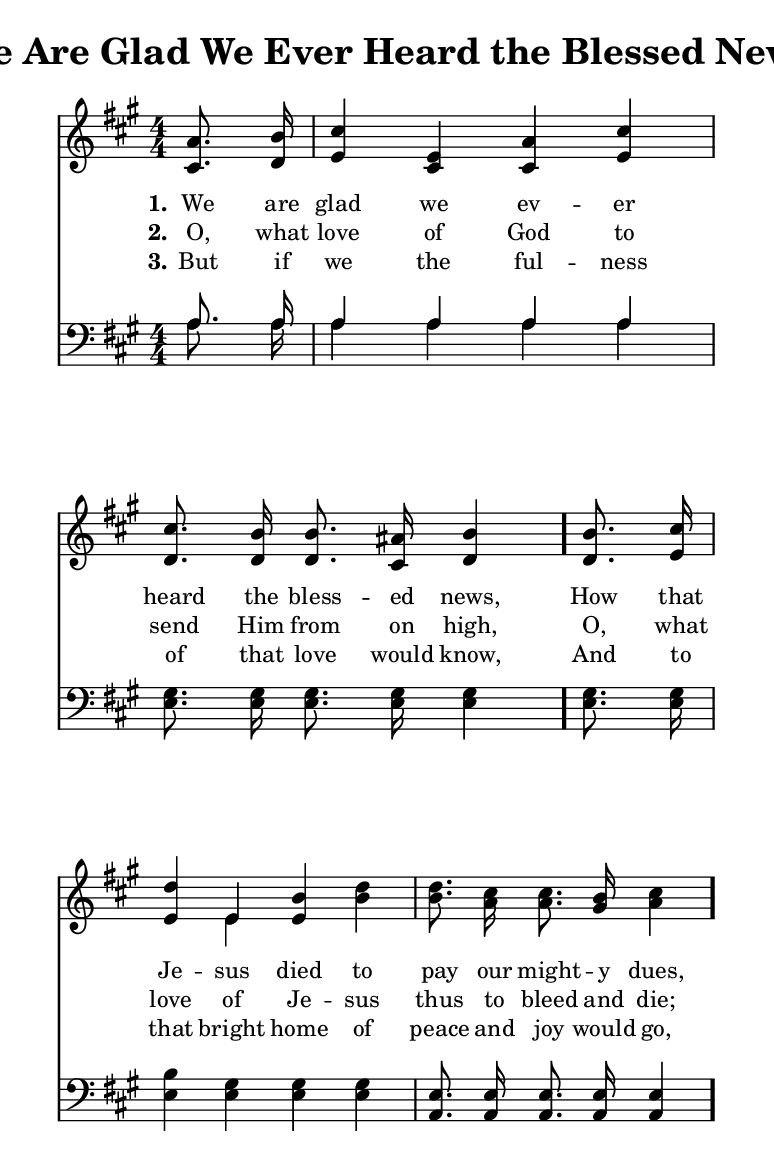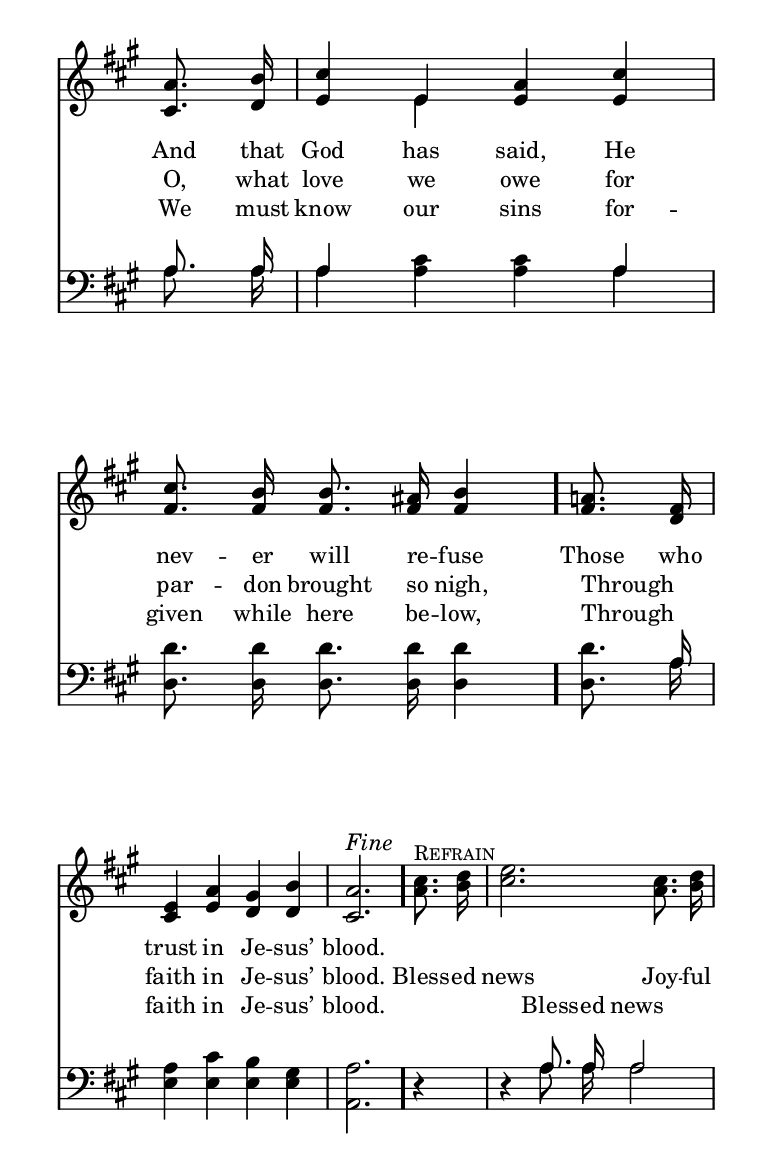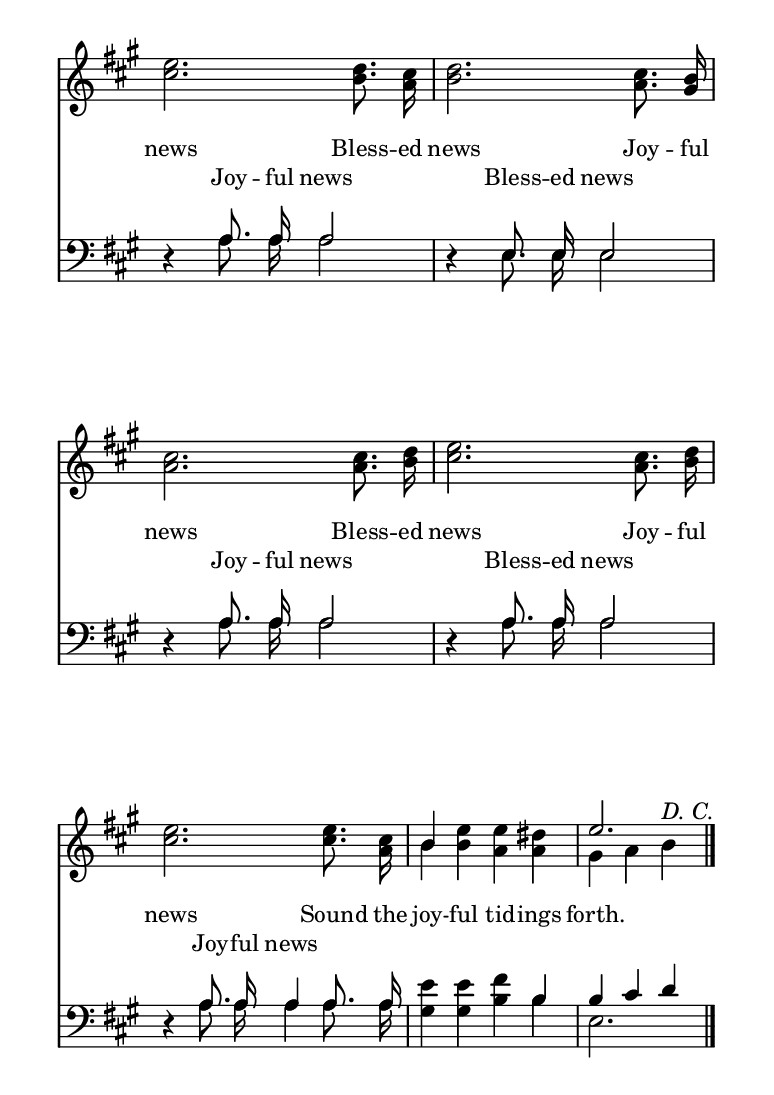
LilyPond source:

\include "common/global.ily"
\paper {
  \include "common/paper.ily"
  ragged-last-bottom = ##t
  page-count = #(cond (is-eogsized 2) (#t #f))
  system-count = #(cond (is-eogsized 6) (#t #f))
}

\header{
  %children
  hymnnumber = "365"
  title = "We Are Glad We Ever Heard the Blessed News"
  tunename = "Marching On"
  meter = ""
  poet = ""
  composer = ""
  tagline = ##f
}

global = {
  \include "common/overrides.ily"
  \override Staff.TimeSignature.style = #'numbered
  \time 4/4
  \override Score.MetronomeMark.transparent = ##t % hide all fermata changes too
  \tempo 4=90
  \key a \major
  \partial 4
  \autoBeamOff
}

patternA = { c8. c16 | c4 c c c | c8. c16 c8. c16 c4 }
patternB = { c8. c16 | c4 c c c | c2. }

patternC = { c8. c16 | c2. }
patternD = { r4 c8. c16 c2 }

notesSopranoFirst = {
\relative c'' {

  \changePitch \patternA { a b | cis e, a cis | cis b b ais b }
  \changePitch \patternA { b cis | d e, b' d | d cis cis b cis }
  \changePitch \patternA { a b | cis e, a cis | cis b b ais b }
  \changePitch \patternB { a fis | e a gis b | a^\markup{\italic Fine} }

}
}

notesSoprano = {
\global
\relative c'' {

  \notesSopranoFirst

  << s^\markup { \small \caps "Refrain" }
  \changePitch \patternC { cis d | e } >>
  \changePitch \patternC { cis d | e }
  \changePitch \patternC { d cis | d }
  \changePitch \patternC { cis b | cis }
  \changePitch \patternC { cis d | e }
  \changePitch \patternC { cis d | e }
  \changePitch \patternB { e cis | b e e dis | e }

  \bar "|."

}
}

notesAltoFirst = {
\relative e' {

  \changePitch \patternA { cis d | e cis cis e | d d d cis d }
  \changePitch \patternA { d e | e e e b' | b a a gis a }
  \changePitch \patternA { cis, d | e e e e | fis fis fis fis fis }
  \changePitch \patternB { fis d | cis e d d | cis }

}
}

notesAlto = {
\global
\relative e' {

  \notesAltoFirst

  \changePitch \patternC { a b | cis }
  \changePitch \patternC { a b | cis }
  \changePitch \patternC { b a | b }
  \changePitch \patternC { a gis | a }
  \changePitch \patternC { a b | cis }
  \changePitch \patternC { a b | cis }
  \changePitch \patternB { cis a | b b a a | } gis4 a b^\markup{\italic{D. C.}}

}
}

notesTenorFirst = {
\relative a {

  \changePitch \patternA { a a | a a a a | gis gis gis gis gis }
  \changePitch \patternA { gis gis | b gis gis gis | e e e e e }
  \changePitch \patternA { a a | a cis cis a | d d d d d }
  \changePitch \patternB { d a | a cis b gis | a }

}
}

notesTenor = {
\global
\relative a {

  \notesTenorFirst

  r4 |
  \changePitch \patternD { a a a | }
  \changePitch \patternD { a a a | }
  \changePitch \patternD { e e e | }
  \changePitch \patternD { a a a | }
  \changePitch \patternD { a a a | }
  \changePitch \patternD { a a } a4
  \changePitch \patternB { a a | e' e fis b, | } b4 cis d

}
}

notesBassFirst = {
\relative f {

  \changePitch \patternA { a a | a a a a | e e e e e }
  \changePitch \patternA { e e | e e e e | a, a a a a }
  \changePitch \patternA { a' a | a a a a | d, d d d d }
  \changePitch \patternB { d a' | e e e e | a, }

}
}

notesBass = {
\global
\relative f {

  \notesBassFirst

  r4 |
  \changePitch \patternD { a a a | }
  \changePitch \patternD { a a a | }
  \changePitch \patternD { e e e | }
  \changePitch \patternD { a a a | }
  \changePitch \patternD { a a a | }
  \changePitch \patternD { a a } a4
  \changePitch \patternB { a a | gis gis b b | e, }

}
}

Refrain = \lyricmode {

Bless -- ed news
Joy -- ful news
%{HIDE>%} Bless -- ed news %{<HIDE%}
%{HIDE>%} Joy -- ful news %{<HIDE%}
%{HIDE>%} Bless -- ed news %{<HIDE%}
%{HIDE>%} Joy -- ful news %{<HIDE%}
Sound the joy -- ful tid -- ings forth. \bar "."

}

underWords = \lyricmode {

\repeat unfold 40 \skip 4
Bless -- ed news
Joy -- ful news
Bless -- ed news
Joy -- ful news
Bless -- ed news
Joy -- ful news

}

wordsA = \lyricmode {
\set stanza = "1."

We are glad we ev -- er heard the bless -- ed news, \bar "."
How that Je -- sus died to pay our might -- y dues, \bar "."
And that God has said, He nev -- er will re -- fuse \bar "."
Those who trust in Je -- sus’ blood. \bar "."

}

wordsB = \lyricmode {
\set stanza = "2."

O, what love of God to send Him from on high,
O, what love of Je -- sus thus to bleed and die;
O, what love we owe for par -- don brought so nigh,
Through _ faith in Je -- sus’ blood.

\Refrain

}

wordsC = \lyricmode {
\set stanza = "3."

But if we the ful -- ness of that love would know,
And to that bright home of peace and joy would go,
We must know our sins for -- given while here be -- low,
Through _ faith in Je -- sus’ blood.

}

\score {
  \context ChoirStaff <<
    \context Staff = upper <<
      \set Staff.autoBeaming = ##f
      \set ChoirStaff.systemStartDelimiter = #'SystemStartBar
      \set ChoirStaff.printPartCombineTexts = ##f
      \partcombine #'(2 . 9) \notesSoprano \notesAlto
      \context NullVoice = sopranos { \voiceOne << \notesSoprano >> }
      \context NullVoice = altos { \voiceTwo << \notesAlto >> }
      \context Lyrics = one   \lyricsto sopranos \wordsA
      \context Lyrics = two   \lyricsto sopranos \wordsB
      \context Lyrics = three \lyricsto sopranos \wordsC
    >>
    \context Staff = men <<
      \set Staff.autoBeaming = ##f
      \clef bass
      \set ChoirStaff.printPartCombineTexts = ##f
      \partcombine #'(2 . 9) \notesTenor \notesBass
      \context NullVoice = tenors { \voiceOne << \notesTenor >> }
      \context NullVoice = basses { \voiceTwo << \notesBass >> }
      \context Lyrics = three \with { alignAboveContext = men } \lyricsto tenors \underWords
    >>
  >>
  \layout {
    \include "common/layout.ily"
  }
}

\score {
  \context ChoirStaff <<
    \context Staff = upper <<
      \context Voice = sopranos { \voiceOne { \notesSoprano \notesSopranoFirst } }
      \context Voice = altos { \voiceTwo { \notesAlto \notesAltoFirst } }
    >>
    \context Staff = men <<
      \context Voice = tenors { \voiceOne { \notesTenor \notesTenorFirst } }
      \context Voice = basses { \voiceTwo { \notesBass \notesBassFirst } }
    >>
  >>
  \midi{
    \include "common/midi.ily"
  }
}

\version "2.19.49"  % necessary for upgrading to future LilyPond versions.

% vi:set et ts=2 sw=2 ai nocindent syntax=lilypond:
